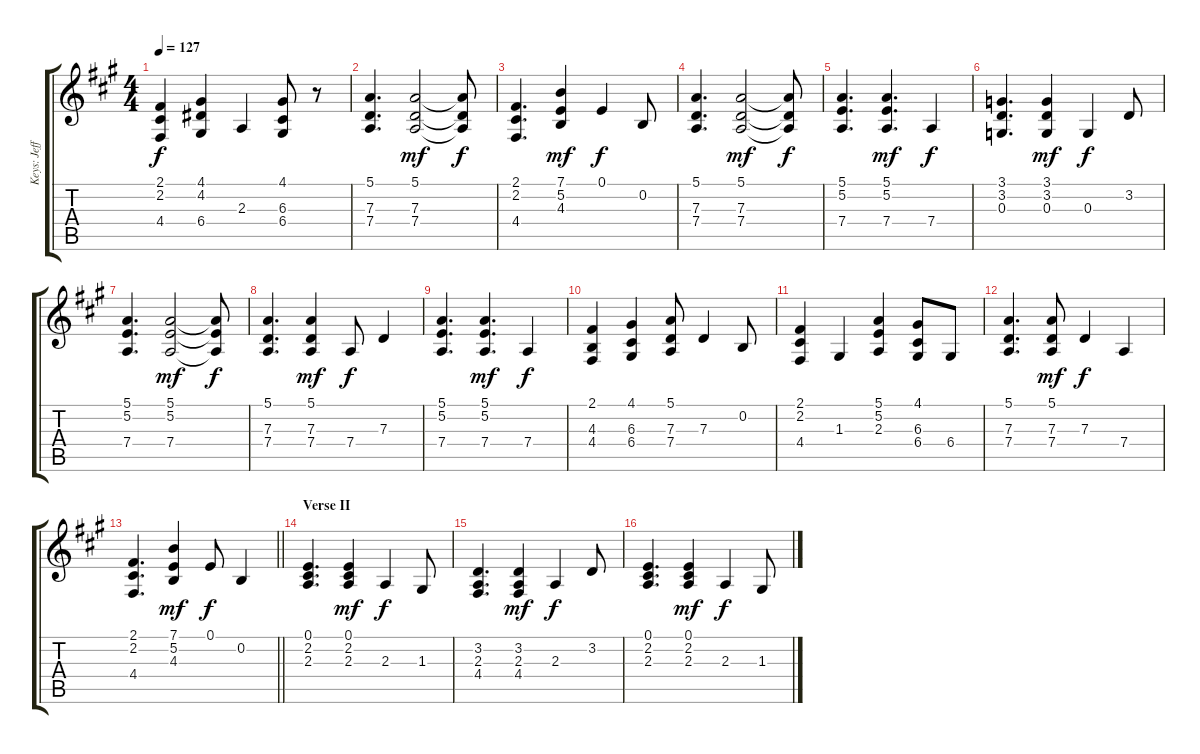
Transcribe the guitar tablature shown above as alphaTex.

\track ("Keys: Jeff" "Keys: Jeff") {instrument electricgrandpiano}
\staff {score tabs}
\tuning (E4 B3 G3 D3 A2 E2) {hide}
\ts (4 4)
\tempo 127
\clef g2
\ks a
(2.1 2.2 4.4).4{dy f} (4.1 4.2 6.4).4 2.3.4 (4.1 6.3 6.4).8 r.8 |
(5.1 7.3 7.4).4{d} (5.1 7.3 7.4).2{dy mf} (5.1{t} 7.3{t} 7.4{t}).8{dy f} |
(2.1 2.2 4.4).4{d} (7.1 5.2 4.3).4{dy mf} 0.1.4{dy f} 0.2.8 |
(5.1 7.3 7.4).4{d} (5.1 7.3 7.4).2{dy mf} (5.1{t} 7.3{t} 7.4{t}).8{dy f} |
(5.1 5.2 7.4).4{d} (5.1 5.2 7.4).4{d dy mf} 7.4.4{dy f} |
(3.1 3.2 0.3).4{d} (3.1 3.2 0.3).4{dy mf} 0.3.4{dy f} 3.2.8 |
(5.1 5.2 7.4).4{d} (5.1 5.2 7.4).2{dy mf} (5.1{t} 5.2{t} 7.4{t}).8{dy f} |
(5.1 7.3 7.4).4{d} (5.1 7.3 7.4).4{dy mf} 7.4.8{dy f} 7.3.4 |
(5.1 5.2 7.4).4{d} (5.1 5.2 7.4).4{d dy mf} 7.4.4{dy f} |
(2.1 4.3 4.4).4 (4.1 6.3 6.4).4 (5.1 7.3 7.4).8 7.3.4 0.2.8 |
(2.1 2.2 4.4).4 1.3.4 (5.1 5.2 2.3).4 (4.1 6.3 6.4).8 6.4.8 |
(5.1 7.3 7.4).4{d} (5.1 7.3 7.4).8{dy mf} 7.3.4{dy f} 7.4.4 |
\barLineRight lightlight
(2.1 2.2 4.4).4{d} (7.1 5.2 4.3).4{dy mf} 0.1.8{dy f} 0.2.4 |
\section ("" "Verse II")
(0.1 2.2 2.3).4{d} (0.1 2.2 2.3).4{dy mf} 2.3.4{dy f} 1.3.8 |
(3.2 2.3 4.4).4{d} (3.2 2.3 4.4).4{dy mf} 2.3.4{dy f} 3.2.8 |
(0.1 2.2 2.3).4{d} (0.1 2.2 2.3).4{dy mf} 2.3.4{dy f} 1.3.8
